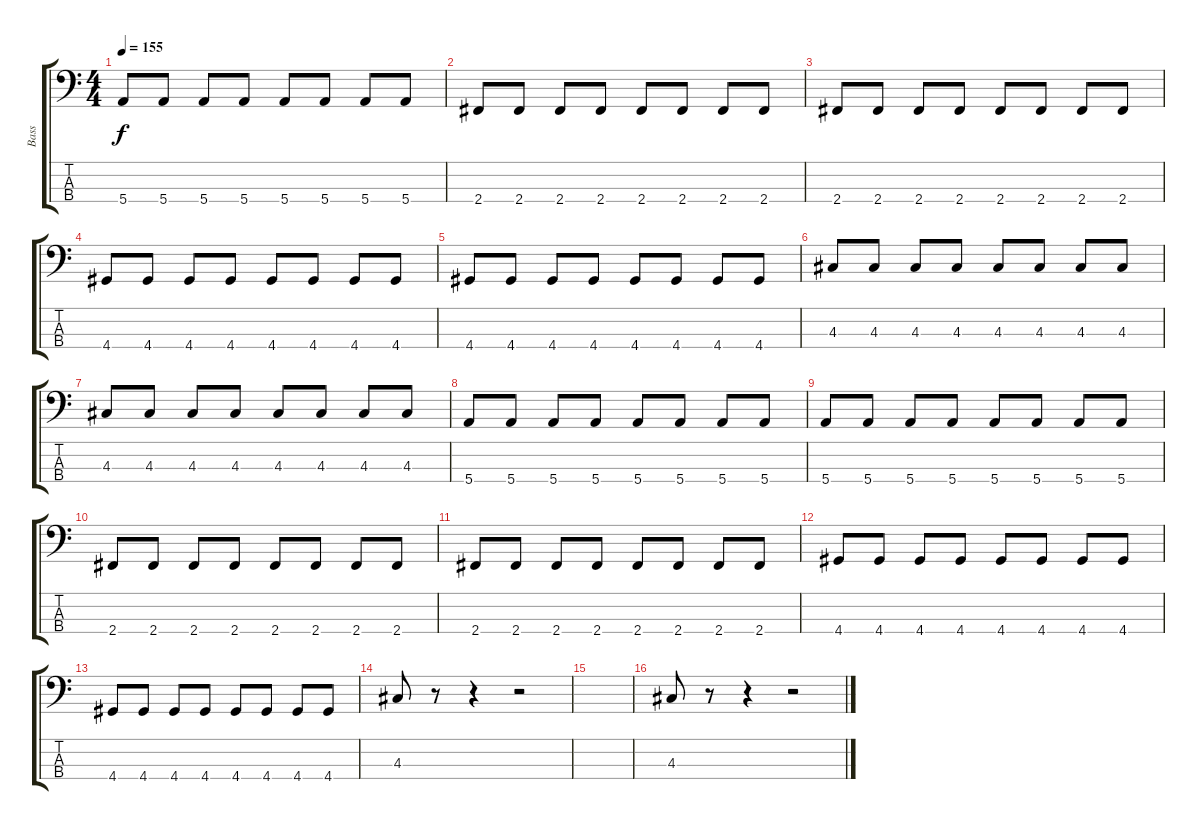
\track ("Bass" "Bass") {instrument electricbassfinger}
\staff {score tabs}
\tuning (G2 D2 A1 E1) {hide}
\ts (4 4)
\tempo 155
\clef f4
\ks c
5.4.8{dy f} 5.4.8 5.4.8 5.4.8 5.4.8 5.4.8 5.4.8 5.4.8 |
2.4.8 2.4.8 2.4.8 2.4.8 2.4.8 2.4.8 2.4.8 2.4.8 |
2.4.8 2.4.8 2.4.8 2.4.8 2.4.8 2.4.8 2.4.8 2.4.8 |
4.4.8 4.4.8 4.4.8 4.4.8 4.4.8 4.4.8 4.4.8 4.4.8 |
4.4.8 4.4.8 4.4.8 4.4.8 4.4.8 4.4.8 4.4.8 4.4.8 |
4.3.8 4.3.8 4.3.8 4.3.8 4.3.8 4.3.8 4.3.8 4.3.8 |
4.3.8 4.3.8 4.3.8 4.3.8 4.3.8 4.3.8 4.3.8 4.3.8 |
5.4.8 5.4.8 5.4.8 5.4.8 5.4.8 5.4.8 5.4.8 5.4.8 |
5.4.8 5.4.8 5.4.8 5.4.8 5.4.8 5.4.8 5.4.8 5.4.8 |
2.4.8 2.4.8 2.4.8 2.4.8 2.4.8 2.4.8 2.4.8 2.4.8 |
2.4.8 2.4.8 2.4.8 2.4.8 2.4.8 2.4.8 2.4.8 2.4.8 |
4.4.8 4.4.8 4.4.8 4.4.8 4.4.8 4.4.8 4.4.8 4.4.8 |
4.4.8 4.4.8 4.4.8 4.4.8 4.4.8 4.4.8 4.4.8 4.4.8 |
4.3.8 r.8 r.4 r.2 |
|
4.3.8 r.8 r.4 r.2
